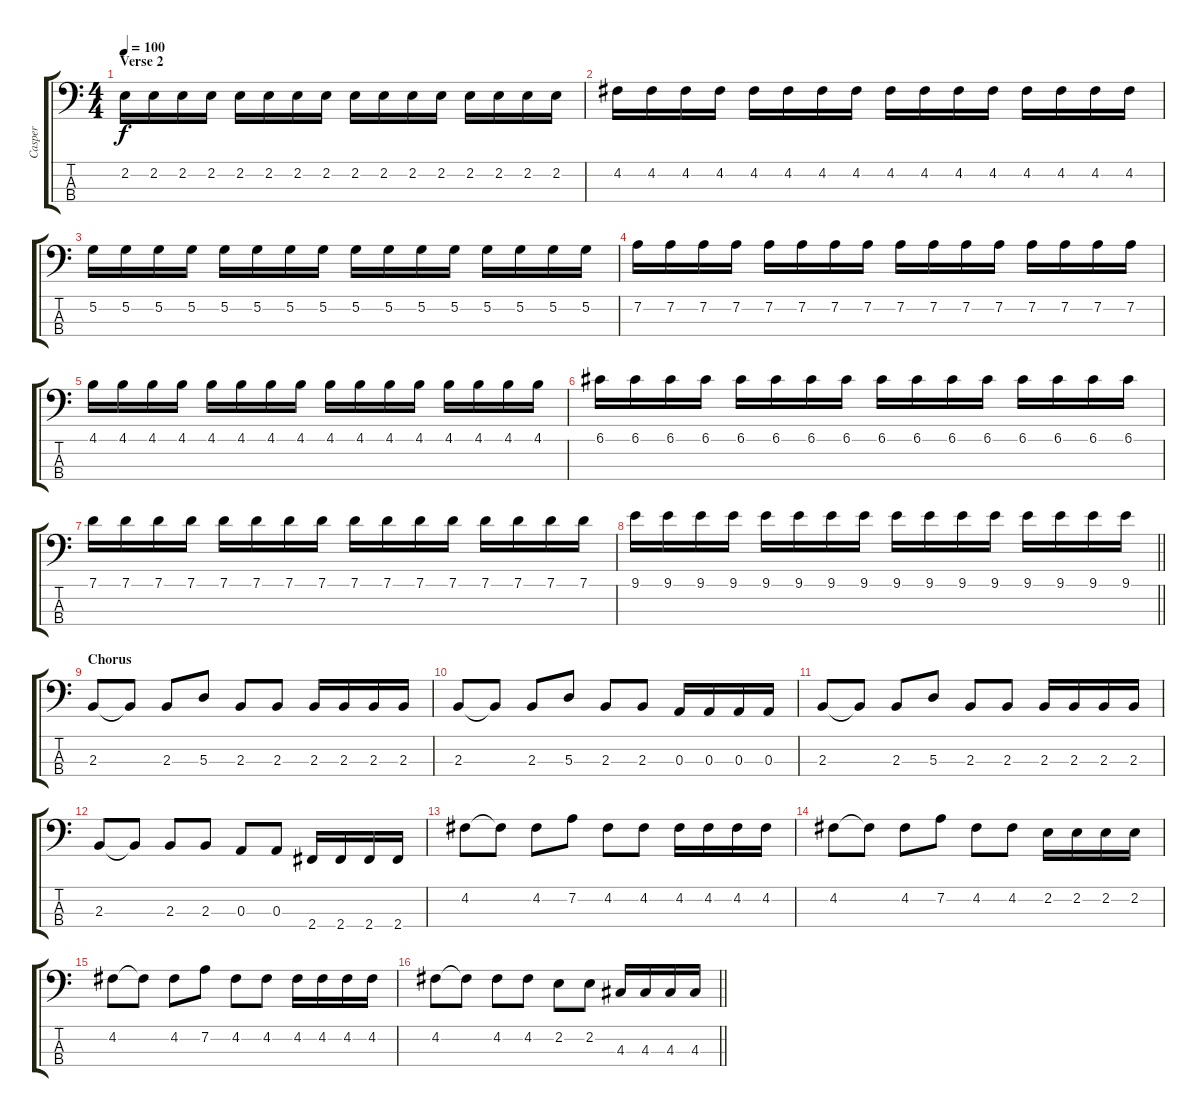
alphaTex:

\track ("Casper" "Casper") {instrument electricbasspick}
\staff {score tabs}
\tuning (G2 D2 A1 E1) {hide}
\ts (4 4)
\section ("" "Verse 2")
\tempo 100
\clef f4
\ks c
2.2.16{dy f} 2.2.16 2.2.16 2.2.16 2.2.16 2.2.16 2.2.16 2.2.16 2.2.16 2.2.16 2.2.16 2.2.16 2.2.16 2.2.16 2.2.16 2.2.16 |
4.2.16 4.2.16 4.2.16 4.2.16 4.2.16 4.2.16 4.2.16 4.2.16 4.2.16 4.2.16 4.2.16 4.2.16 4.2.16 4.2.16 4.2.16 4.2.16 |
5.2.16 5.2.16 5.2.16 5.2.16 5.2.16 5.2.16 5.2.16 5.2.16 5.2.16 5.2.16 5.2.16 5.2.16 5.2.16 5.2.16 5.2.16 5.2.16 |
7.2.16 7.2.16 7.2.16 7.2.16 7.2.16 7.2.16 7.2.16 7.2.16 7.2.16 7.2.16 7.2.16 7.2.16 7.2.16 7.2.16 7.2.16 7.2.16 |
4.1.16 4.1.16 4.1.16 4.1.16 4.1.16 4.1.16 4.1.16 4.1.16 4.1.16 4.1.16 4.1.16 4.1.16 4.1.16 4.1.16 4.1.16 4.1.16 |
6.1.16 6.1.16 6.1.16 6.1.16 6.1.16 6.1.16 6.1.16 6.1.16 6.1.16 6.1.16 6.1.16 6.1.16 6.1.16 6.1.16 6.1.16 6.1.16 |
7.1.16 7.1.16 7.1.16 7.1.16 7.1.16 7.1.16 7.1.16 7.1.16 7.1.16 7.1.16 7.1.16 7.1.16 7.1.16 7.1.16 7.1.16 7.1.16 |
\barLineRight lightlight
9.1.16 9.1.16 9.1.16 9.1.16 9.1.16 9.1.16 9.1.16 9.1.16 9.1.16 9.1.16 9.1.16 9.1.16 9.1.16 9.1.16 9.1.16 9.1.16 |
\section ("" "Chorus")
2.3.8 2.3{t}.8 2.3.8 5.3.8 2.3.8 2.3.8 2.3.16 2.3.16 2.3.16 2.3.16 |
2.3.8 2.3{t}.8 2.3.8 5.3.8 2.3.8 2.3.8 0.3.16 0.3.16 0.3.16 0.3.16 |
2.3.8 2.3{t}.8 2.3.8 5.3.8 2.3.8 2.3.8 2.3.16 2.3.16 2.3.16 2.3.16 |
2.3.8 2.3{t}.8 2.3.8 2.3.8 0.3.8 0.3.8 2.4.16 2.4.16 2.4.16 2.4.16 |
4.2.8 4.2{t}.8 4.2.8 7.2.8 4.2.8 4.2.8 4.2.16 4.2.16 4.2.16 4.2.16 |
4.2.8 4.2{t}.8 4.2.8 7.2.8 4.2.8 4.2.8 2.2.16 2.2.16 2.2.16 2.2.16 |
4.2.8 4.2{t}.8 4.2.8 7.2.8 4.2.8 4.2.8 4.2.16 4.2.16 4.2.16 4.2.16 |
\barLineRight lightlight
4.2.8 4.2{t}.8 4.2.8 4.2.8 2.2.8 2.2.8 4.3.16 4.3.16 4.3.16 4.3.16
